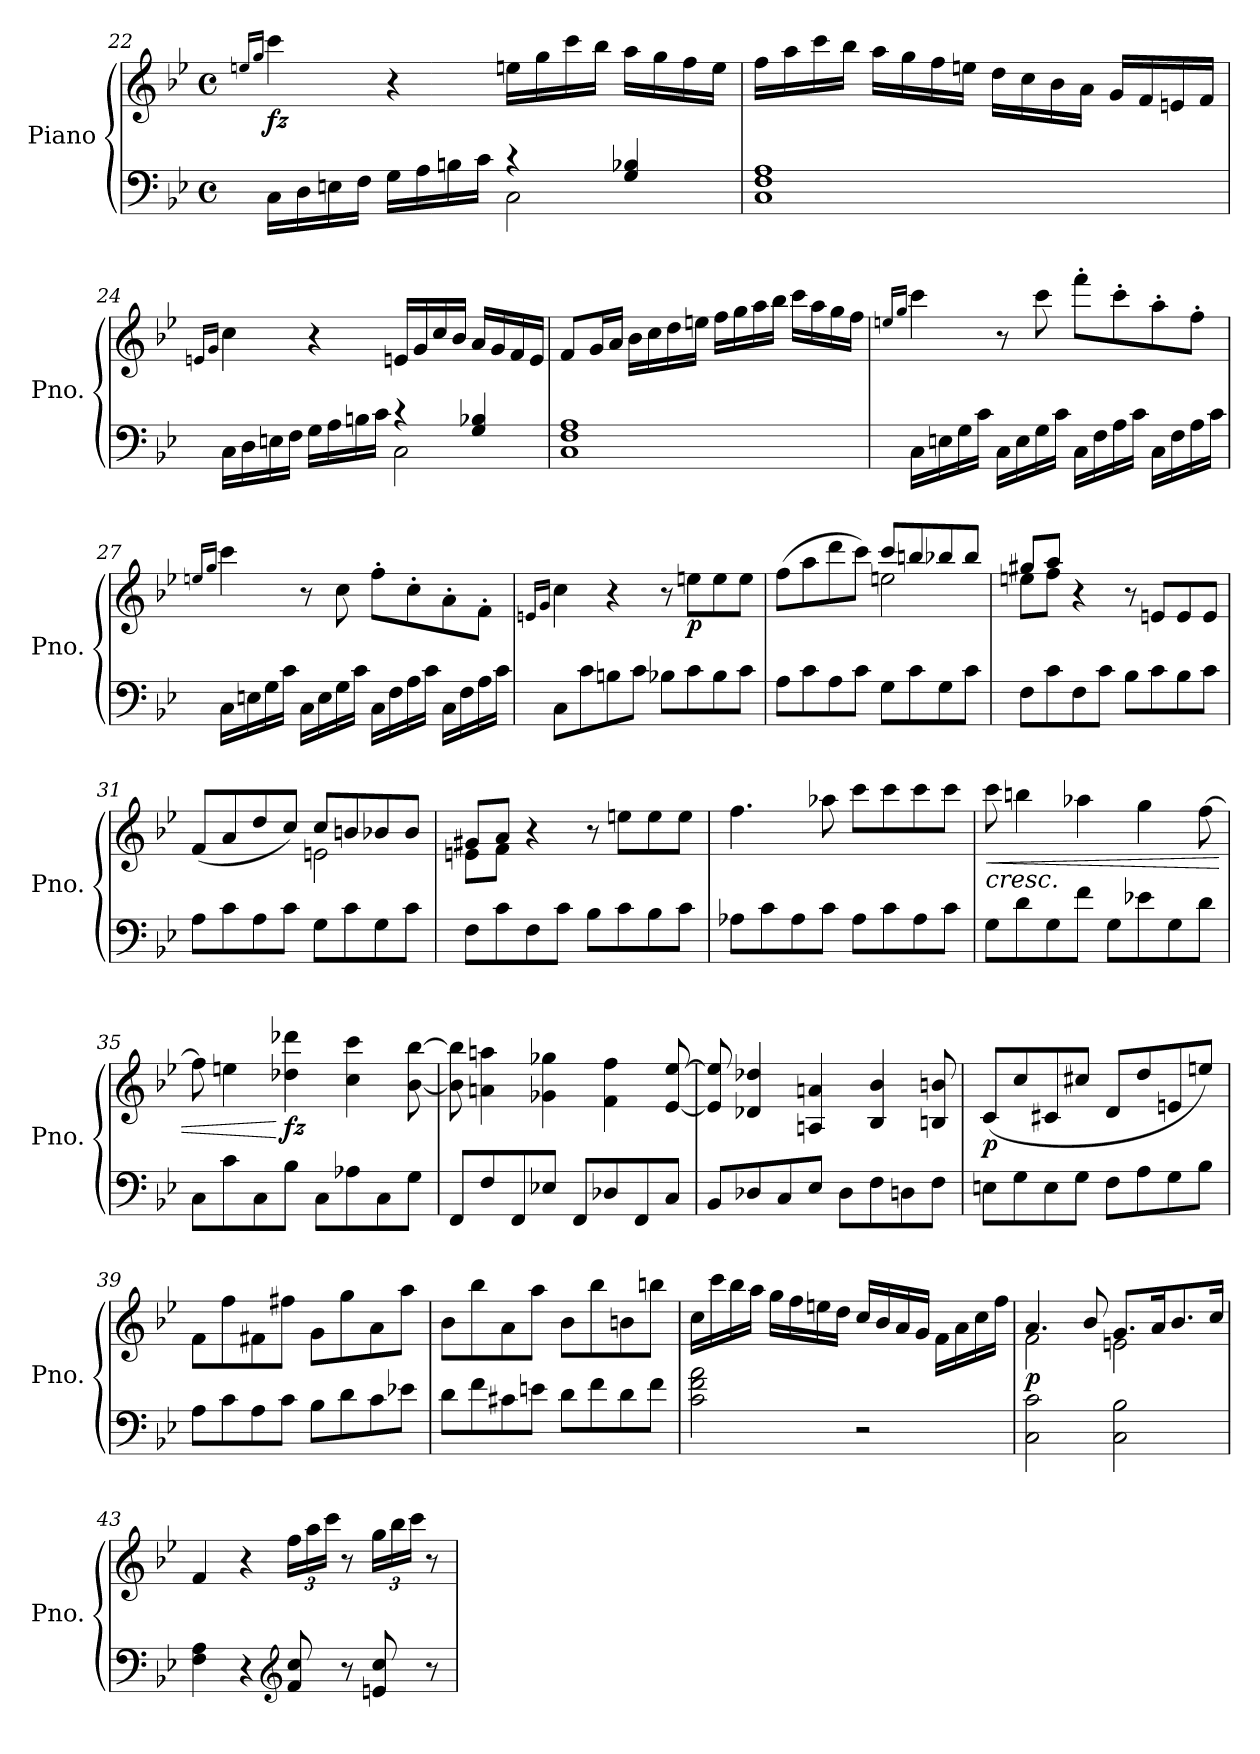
**kern	**kern	**dynam
*part1	*part1	*part1
*staff2	*staff1	*staff1/2
*I"Piano	*	*
*I'Pno.	*	*
!!LO:LB:g=z
*clefF4	*clefG2	*
*k[b-e-]	*k[b-e-]	*
*B-:	*B-:	*
*M4/4	*M4/4	*
*met(c)	*met(c)	*
=22	=22	=22
.	16qeen/LL	.
.	16qgg/JJ	.
*^	*	*
!	!	!	!LO:DY:b
16C\LL	2ryy	4ccc\	fz
16D\	.	.	.
16En\	.	.	.
16F\JJ	.	.	.
16G\LL	.	4r	.
16A\	.	.	.
16Bn\	.	.	.
16c\JJ	.	.	.
4r	2C\	16ee\LL	.
.	.	16gg\	.
.	.	16ccc\	.
.	.	16bb-\JJ	.
4G/ 4B-X/	.	16aa\LL	.
.	.	16gg\	.
.	.	16ff\	.
.	.	16ee\JJ	.
*v	*v	*	*
=23	=23	=23
1C 1F 1A	16ff\LL	.
.	16aa\	.
.	16ccc\	.
.	16bb-\JJ	.
.	16aa\LL	.
.	16gg\	.
.	16ff\	.
.	16een\JJ	.
.	16dd\LL	.
.	16cc\	.
.	16b-\	.
.	16a\JJ	.
.	16g/LL	.
.	16f/	.
.	16en/	.
.	16f/JJ	.
!!LO:LB:g=z
=24	=24	=24
.	16qen/LL	.
.	16qg/JJ	.
*^	*	*
16C\LL	2ryy	4cc\	.
16D\	.	.	.
16En\	.	.	.
16F\JJ	.	.	.
16G\LL	.	4r	.
16A\	.	.	.
16Bn\	.	.	.
16c\JJ	.	.	.
4r	2C\	16e/LL	.
.	.	16g/	.
.	.	16cc/	.
.	.	16b-/JJ	.
4G/ 4B-X/	.	16a/LL	.
.	.	16g/	.
.	.	16f/	.
.	.	16e/JJ	.
*v	*v	*	*
!!LO:LB:g=z
=25	=25	=25
1C 1F 1A	8f/L	.
.	16g/L	.
.	16a/JJ	.
.	16b-\LL	.
.	16cc\	.
.	16dd\	.
.	16een\JJ	.
.	16ff\LL	.
.	16gg\	.
.	16aa\	.
.	16bb-\JJ	.
.	16ccc\LL	.
.	16aa\	.
.	16gg\	.
.	16ff\JJ	.
=26	=26	=26
.	16qeen/LL	.
.	16qgg/JJ	.
16C\LL	4ccc\	.
16En\	.	.
16G\	.	.
16c\JJ	.	.
16C\LL	8r	.
16E\	.	.
16G\	8ccc\	.
16c\JJ	.	.
16C\LL	8fff'\L	.
16F\	.	.
16A\	8ccc'\	.
16c\JJ	.	.
16C\LL	8aa'\	.
16F\	.	.
16A\	8ff'\J	.
16c\JJ	.	.
!!LO:LB:g=z
=27	=27	=27
.	16qeen/LL	.
.	16qgg/JJ	.
16C\LL	4ccc\	.
16En\	.	.
16G\	.	.
16c\JJ	.	.
16C\LL	8r	.
16E\	.	.
16G\	8cc\	.
16c\JJ	.	.
16C\LL	8ff'\L	.
16F\	.	.
16A\	8cc'\	.
16c\JJ	.	.
16C\LL	8a'\	.
16F\	.	.
16A\	8f'\J	.
16c\JJ	.	.
!!LO:PB:g=z
=28	=28	=28
.	16qen/LL	.
.	16qg/JJ	.
8C\L	4cc\	.
8c\	.	.
8Bn\	4r	.
8c\J	.	.
8B-X\L	8r	.
!	!	!LO:DY:b
8c\	8een\L	p
8B-\	8ee\	.
8c\J	8ee\J	.
=29	=29	=29
*	*^	*
8A\L	(8ff\L	2ryy	.
8c\	8aa\	.	.
8A\	8ddd\	.	.
8c\J	8ccc\J)	.	.
8G\L	8ccc/L	2een\	.
8c\	8bbn/	.	.
8G\	8bb-X/	.	.
8c\J	8bb-/J	.	.
=30	=30	=30	=30
8F\L	8gg#X/L	8een\L	.
8c\	8aa/J	8ff\J	.
8F\	4r	4ryy	.
8c\J	.	.	.
8B-\L	8r	2ryy	.
8c\	8en/L	.	.
8B-\	8e/	.	.
8c\J	8e/J	.	.
=31	=31	=31	=31
8A\L	(8f/L	2ryy	.
8c\	8a/	.	.
8A\	8dd/	.	.
8c\J	8cc/J)	.	.
8G\L	8cc/L	2en\	.
8c\	8bn/	.	.
8G\	8b-X/	.	.
8c\J	8b-/J	.	.
!!LO:LB:g=z	!!
=32	=32	=32	=32
8F\L	8g#X/L	8en\L	.
8c\	8a/J	8f\J	.
8F\	4r	4ryy	.
8c\J	.	.	.
8B-\L	8r	2ryy	.
8c\	8een\L	.	.
8B-\	8ee\	.	.
8c\J	8ee\J	.	.
*	*v	*v	*
=33	=33	=33
8A-X\L	4.ff\	.
8c\	.	.
8A-\	.	.
8c\J	8aa-X\	.
8A-\L	8ccc\L	.
8c\	8ccc\	.
8A-\	8ccc\	.
8c\J	8ccc\J	.
=34	=34	=34
!	!LO:TX:b:i:t=cresc.	!
!	!	!LO:HP:b
8G\L	8ccc\	<
8d\	4bbn\	.
8G\	.	.
8f\J	4aa-X\	.
8G\L	.	.
8e-X\	4gg\	.
8G\	.	.
8d\J	[8ff\	.
=35	=35	=35
8C\L	8ff\]	.
8c\	4een\	.
8C\	.	.
!	!	!LO:DY:n=1:b
8B-\J	4dd-X\ 4ddd-X\	[ fz
8C\L	.	.
8A-X\	4cc\ 4ccc\	.
8C\	.	.
8G\J	[8b-\ [8bb-\	.
!!LO:LB:g=z
=36	=36	=36
8FF/L	8b-\] 8bb-\]	.
8F/	4an\ 4aan\	.
8FF/	.	.
8E-X/J	4g-X\ 4gg-X\	.
8FF/L	.	.
8D-X/	4f\ 4ff\	.
8FF/	.	.
8C/J	[8e-/ [8ee-/	.
=37	=37	=37
8BB-/L	8e-/] 8ee-/]	.
8D-X/	4d-X/ 4dd-X/	.
8C/	.	.
8E-/J	4An/ 4an/	.
8D-\L	.	.
8F\	4B-/ 4b-/	.
8Dn\	.	.
8F\J	8Bn/ 8bn/	.
=38	=38	=38
!	!	!LO:DY:b
8En\L	(8c/L	p
8G\	8cc/	.
8E\	8c#X/	.
8G\J	8cc#X/J	.
8F\L	8d/L	.
8A\	8dd/	.
8G\	8en/	.
8B-\J	8een/J)	.
=39	=39	=39
8A\L	8f\L	.
8c\	8ff\	.
8A\	8f#X\	.
8c\J	8ff#X\J	.
8B-\L	8g\L	.
8d\	8gg\	.
8c\	8a\	.
8e-X\J	8aa\J	.
!!LO:LB:g=z
=40	=40	=40
8d\L	8b-\L	.
8f\	8bb-\	.
8c#X\	8a\	.
8en\J	8aa\J	.
8d\L	8b-\L	.
8f\	8bb-\	.
8d\	8bn\	.
8f\J	8bbn\J	.
=41	=41	=41
2c\ 2f\ 2a\	16cc\LL	.
.	16ccc\	.
.	16bb-\	.
.	16aa\JJ	.
.	16gg\LL	.
.	16ff\	.
.	16een\	.
.	16dd\JJ	.
2r	16cc/LL	.
.	16b-/	.
.	16a/	.
.	16g/JJ	.
.	16f\LL	.
.	16a\	.
.	16cc\	.
.	16ff\JJ	.
=42	=42	=42
*	*^	*
!	!	!	!LO:DY:b
2C\ 2c\	4.a/	2f\	p
.	8b-/	.	.
2C\ 2B-\	8.g/L	2en\	.
.	16a/K	.	.
.	8.b-/	.	.
.	16cc/Jk	.	.
*	*v	*v	*
!!LO:LB:g=z
=43	=43	=43
4F\ 4A\	4f/	.
4r	4r	.
*clefG2	*	*
*	*Xbrackettup	*
8f/ 8cc/	24ff\LL	.
.	24aa\	.
.	24ccc\JJ	.
8r	8r	.
8en/ 8cc/	24gg\LL	.
.	24bb-\	.
.	24ccc\JJ	.
8r	8r	.
=	=	=
*-	*-	*-
